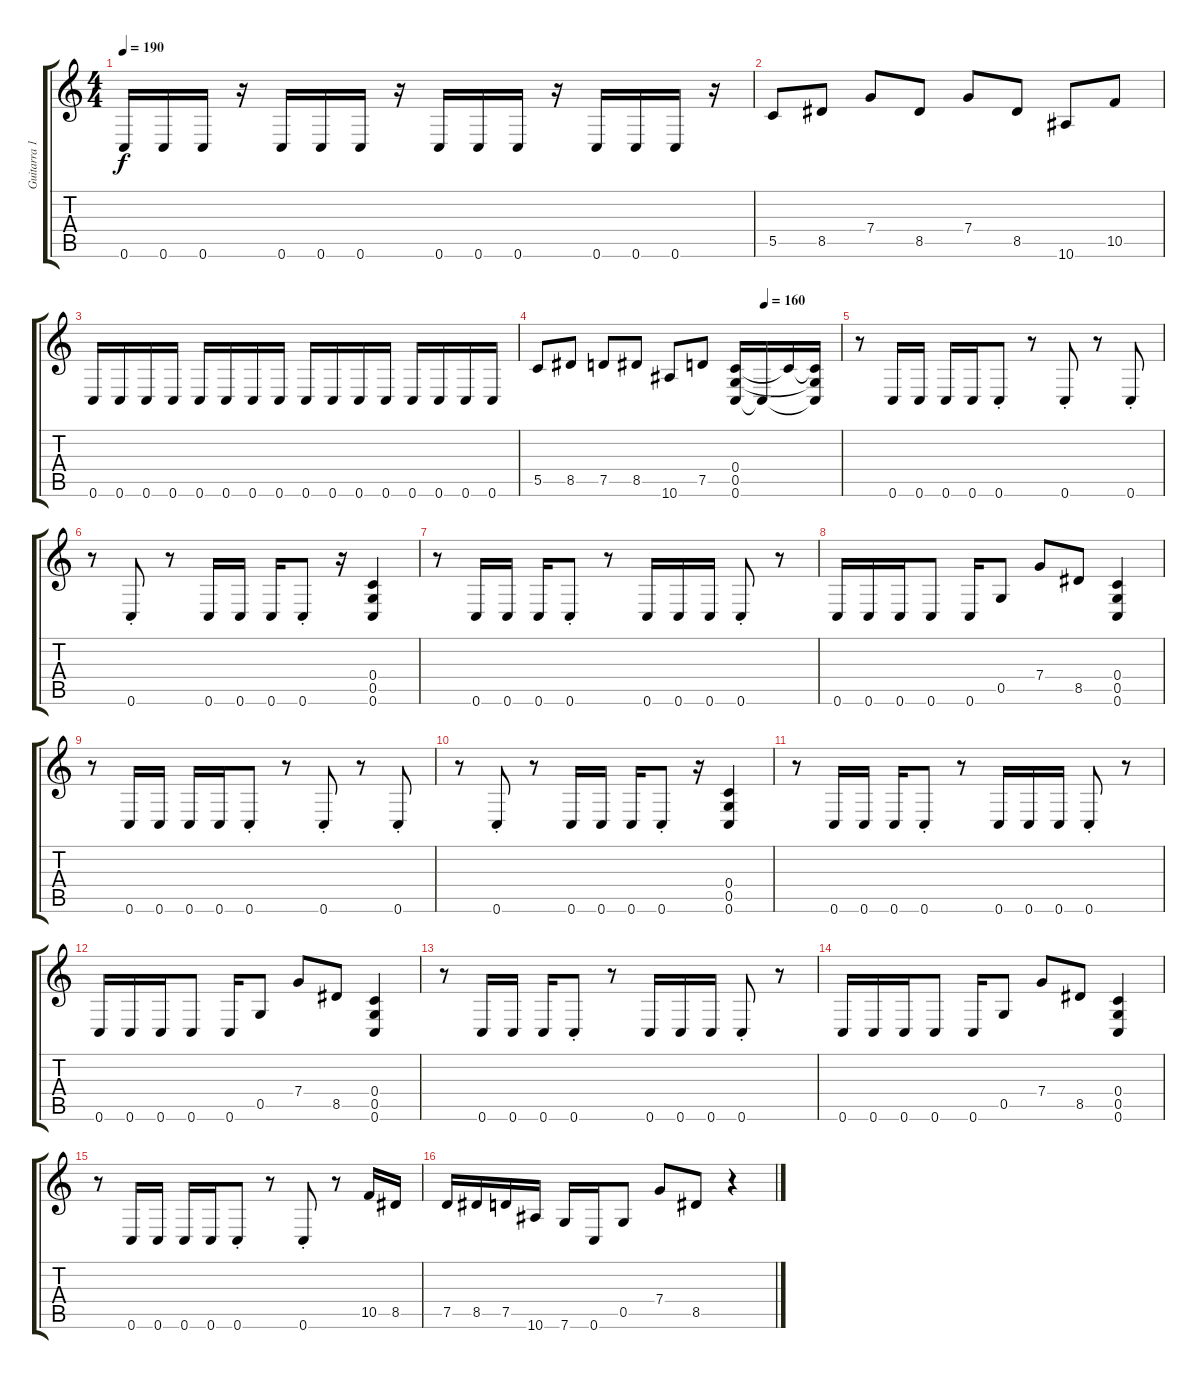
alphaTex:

\track ("Guitarra 1" "Guitarra 1") {instrument distortionguitar}
\staff {score tabs}
\tuning (D4 A3 F3 C3 G2 C2) {hide}
\ts (4 4)
\tempo 190
\clef g2
\ks c
0.6.16{dy f} 0.6.16 0.6.16 r.16 0.6.16 0.6.16 0.6.16 r.16 0.6.16 0.6.16 0.6.16 r.16 0.6.16 0.6.16 0.6.16 r.16 |
5.5.8 8.5.8 7.4.8 8.5.8 7.4.8 8.5.8 10.6.8 10.5.8 |
0.6.16 0.6.16 0.6.16 0.6.16 0.6.16 0.6.16 0.6.16 0.6.16 0.6.16 0.6.16 0.6.16 0.6.16 0.6.16 0.6.16 0.6.16 0.6.16 |
\tempo (160 0.75)
5.5.8 8.5.8 7.5.8 8.5.8 10.6.8 7.5.8 (0.4 0.5 0.6).16 0.6{t}.16 0.4{t}.16 (0.4{t} 0.5{t} 0.6{t}).16 |
r.8 0.6.16 0.6.16 0.6.16 0.6.16 0.6{st}.8 r.8 0.6{st}.8 r.8 0.6{st}.8 |
r.8 0.6{st}.8 r.8 0.6.16 0.6.16 0.6.16 0.6{st}.8 r.16 (0.4 0.5 0.6).4 |
r.8 0.6.16 0.6.16 0.6.16 0.6{st}.8 r.8 0.6.16 0.6.16 0.6.16 0.6{st}.8 r.8 |
0.6.16 0.6.16 0.6.16 0.6.8 0.6.16 0.5.8 7.4.8 8.5.8 (0.4 0.5 0.6).4 |
r.8 0.6.16 0.6.16 0.6.16 0.6.16 0.6{st}.8 r.8 0.6{st}.8 r.8 0.6{st}.8 |
r.8 0.6{st}.8 r.8 0.6.16 0.6.16 0.6.16 0.6{st}.8 r.16 (0.4 0.5 0.6).4 |
r.8 0.6.16 0.6.16 0.6.16 0.6{st}.8 r.8 0.6.16 0.6.16 0.6.16 0.6{st}.8 r.8 |
0.6.16 0.6.16 0.6.16 0.6.8 0.6.16 0.5.8 7.4.8 8.5.8 (0.4 0.5 0.6).4 |
r.8 0.6.16 0.6.16 0.6.16 0.6{st}.8 r.8 0.6.16 0.6.16 0.6.16 0.6{st}.8 r.8 |
0.6.16 0.6.16 0.6.16 0.6.8 0.6.16 0.5.8 7.4.8 8.5.8 (0.4 0.5 0.6).4 |
r.8 0.6.16 0.6.16 0.6.16 0.6.16 0.6{st}.8 r.8 0.6{st}.8 r.8 10.5.16 8.5.16 |
7.5.16 8.5.16 7.5.16 10.6.16 7.6.16 0.6.16 0.5.8 7.4.8 8.5.8 r.4
